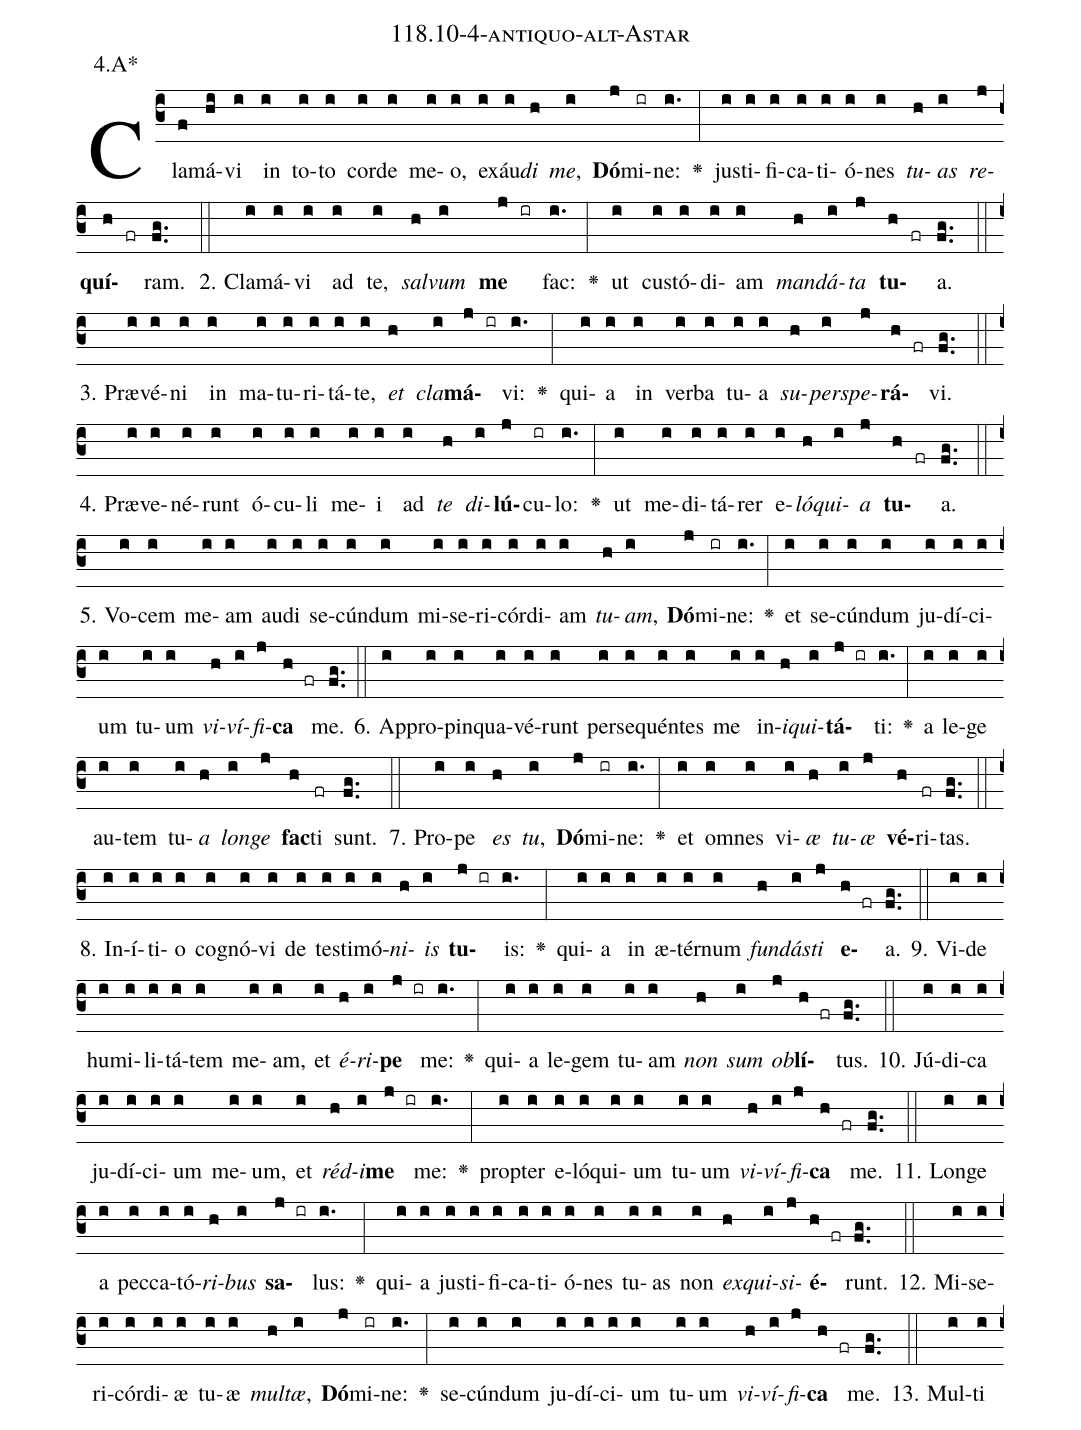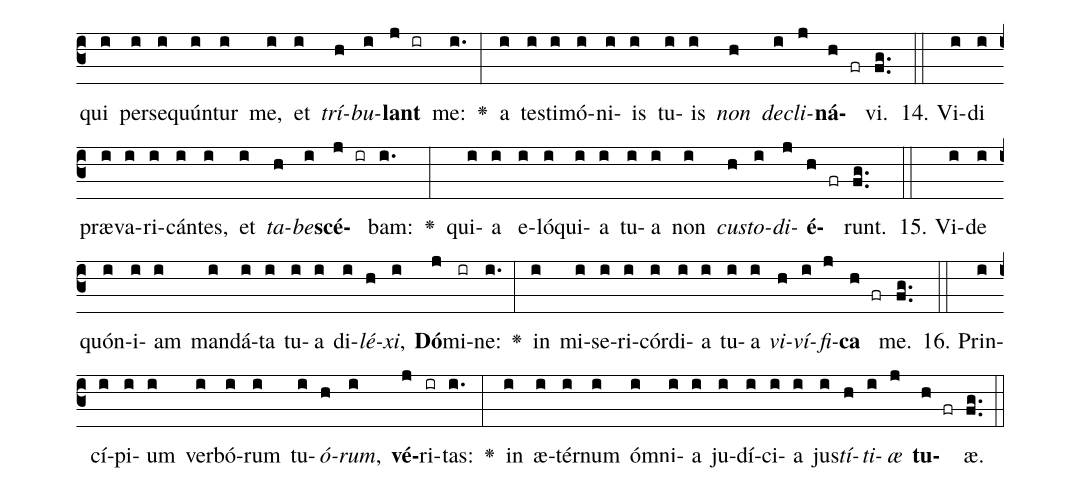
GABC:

name: 118.10-4-antiquo-alt-Astar;
annotation: 4.A*;
%%
(c3)Cla(f)má(hi)vi(i) in(i) to(i)to(i) cor(i)de(i) me(i)o,(i) ex(i)áu(i)<i>di</i>(h) <i>me</i>,(i) <b>Dó</b>(j)mi(ir)ne:(i.) <v>\greheightstar</v>(:) jus(i)ti(i)fi(i)ca(i)ti(i)ó(i)nes(i) <i>tu</i>(h)<i>as</i>(i) <i>re</i>(j)<b>quí</b>(h fr)ram.(fg..) (::)
2. Cla(i)má(i)vi(i) ad(i) te,(i) <i>sal</i>(h)<i>vum</i>(i) <b>me</b>(j ir) fac:(i.) <v>\greheightstar</v>(:) ut(i) cus(i)tó(i)di(i)am(i) <i>man</i>(h)<i>dá</i>(i)<i>ta</i>(j) <b>tu</b>(h fr)a.(fg..) (::)
3. Præ(i)vé(i)ni(i) in(i) ma(i)tu(i)ri(i)tá(i)te,(i) <i>et</i>(h) <i>cla</i>(i)<b>má</b>(j ir)vi:(i.) <v>\greheightstar</v>(:) qui(i)a(i) in(i) ver(i)ba(i) tu(i)a(i) <i>su</i>(h)<i>per</i>(i)<i>spe</i>(j)<b>rá</b>(h fr)vi.(fg..) (::)
4. Præ(i)ve(i)né(i)runt(i) ó(i)cu(i)li(i) me(i)i(i) ad(i) <i>te</i>(h) <i>di</i>(i)<b>lú</b>(j)cu(ir)lo:(i.) <v>\greheightstar</v>(:) ut(i) me(i)di(i)tá(i)rer(i) e(i)<i>ló</i>(h)<i>qui</i>(i)<i>a</i>(j) <b>tu</b>(h fr)a.(fg..) (::)
5. Vo(i)cem(i) me(i)am(i) au(i)di(i) se(i)cún(i)dum(i) mi(i)se(i)ri(i)cór(i)di(i)am(i) <i>tu</i>(h)<i>am</i>,(i) <b>Dó</b>(j)mi(ir)ne:(i.) <v>\greheightstar</v>(:) et(i) se(i)cún(i)dum(i) ju(i)dí(i)ci(i)um(i) tu(i)um(i) <i>vi</i>(h)<i>ví</i>(i)<i>fi</i>(j)<b>ca</b>(h fr) me.(fg..) (::)
6. Ap(i)pro(i)pin(i)qua(i)vé(i)runt(i) per(i)se(i)quén(i)tes(i) me(i) in(i)<i>i</i>(h)<i>qui</i>(i)<b>tá</b>(j ir)ti:(i.) <v>\greheightstar</v>(:) a(i) le(i)ge(i) au(i)tem(i) tu(i)<i>a</i>(h) <i>lon</i>(i)<i>ge</i>(j) <b>fac</b>(h)ti(fr) sunt.(fg..) (::)
7. Pro(i)pe(i) <i>es</i>(h) <i>tu</i>,(i) <b>Dó</b>(j)mi(ir)ne:(i.) <v>\greheightstar</v>(:) et(i) om(i)nes(i) vi(i)<i>æ</i>(h) <i>tu</i>(i)<i>æ</i>(j) <b>vé</b>(h)ri(fr)tas.(fg..) (::)
8. In(i)í(i)ti(i)o(i) co(i)gnó(i)vi(i) de(i) tes(i)ti(i)mó(i)<i>ni</i>(h)<i>is</i>(i) <b>tu</b>(j ir)is:(i.) <v>\greheightstar</v>(:) qui(i)a(i) in(i) æ(i)tér(i)num(i) <i>fun</i>(h)<i>dás</i>(i)<i>ti</i>(j) <b>e</b>(h fr)a.(fg..) (::)
9. Vi(i)de(i) hu(i)mi(i)li(i)tá(i)tem(i) me(i)am,(i) et(i) <i>é</i>(h)<i>ri</i>(i)<b>pe</b>(j ir) me:(i.) <v>\greheightstar</v>(:) qui(i)a(i) le(i)gem(i) tu(i)am(i) <i>non</i>(h) <i>sum</i>(i) <i>ob</i>(j)<b>lí</b>(h fr)tus.(fg..) (::)
10. Jú(i)di(i)ca(i) ju(i)dí(i)ci(i)um(i) me(i)um,(i) et(i) <i>réd</i>(h)<i>i</i>(i)<b>me</b>(j ir) me:(i.) <v>\greheightstar</v>(:) prop(i)ter(i) e(i)ló(i)qui(i)um(i) tu(i)um(i) <i>vi</i>(h)<i>ví</i>(i)<i>fi</i>(j)<b>ca</b>(h fr) me.(fg..) (::)
11. Lon(i)ge(i) a(i) pec(i)ca(i)tó(i)<i>ri</i>(h)<i>bus</i>(i) <b>sa</b>(j ir)lus:(i.) <v>\greheightstar</v>(:) qui(i)a(i) jus(i)ti(i)fi(i)ca(i)ti(i)ó(i)nes(i) tu(i)as(i) non(i) <i>ex</i>(h)<i>qui</i>(i)<i>si</i>(j)<b>é</b>(h fr)runt.(fg..) (::)
12. Mi(i)se(i)ri(i)cór(i)di(i)æ(i) tu(i)æ(i) <i>mul</i>(h)<i>tæ</i>,(i) <b>Dó</b>(j)mi(ir)ne:(i.) <v>\greheightstar</v>(:) se(i)cún(i)dum(i) ju(i)dí(i)ci(i)um(i) tu(i)um(i) <i>vi</i>(h)<i>ví</i>(i)<i>fi</i>(j)<b>ca</b>(h fr) me.(fg..) (::)
13. Mul(i)ti(i) qui(i) per(i)se(i)quún(i)tur(i) me,(i) et(i) <i>trí</i>(h)<i>bu</i>(i)<b>lant</b>(j ir) me:(i.) <v>\greheightstar</v>(:) a(i) tes(i)ti(i)mó(i)ni(i)is(i) tu(i)is(i) <i>non</i>(h) <i>de</i>(i)<i>cli</i>(j)<b>ná</b>(h fr)vi.(fg..) (::)
14. Vi(i)di(i) præ(i)va(i)ri(i)cán(i)tes,(i) et(i) <i>ta</i>(h)<i>be</i>(i)<b>scé</b>(j ir)bam:(i.) <v>\greheightstar</v>(:) qui(i)a(i) e(i)ló(i)qui(i)a(i) tu(i)a(i) non(i) <i>cus</i>(h)<i>to</i>(i)<i>di</i>(j)<b>é</b>(h fr)runt.(fg..) (::)
15. Vi(i)de(i) quón(i)i(i)am(i) man(i)dá(i)ta(i) tu(i)a(i) di(i)<i>lé</i>(h)<i>xi</i>,(i) <b>Dó</b>(j)mi(ir)ne:(i.) <v>\greheightstar</v>(:) in(i) mi(i)se(i)ri(i)cór(i)di(i)a(i) tu(i)a(i) <i>vi</i>(h)<i>ví</i>(i)<i>fi</i>(j)<b>ca</b>(h fr) me.(fg..) (::)
16. Prin(i)cí(i)pi(i)um(i) ver(i)bó(i)rum(i) tu(i)<i>ó</i>(h)<i>rum</i>,(i) <b>vé</b>(j)ri(ir)tas:(i.) <v>\greheightstar</v>(:) in(i) æ(i)tér(i)num(i) óm(i)ni(i)a(i) ju(i)dí(i)ci(i)a(i) jus(i)<i>tí</i>(h)<i>ti</i>(i)<i>æ</i>(j) <b>tu</b>(h fr)æ.(fg..) (::)
